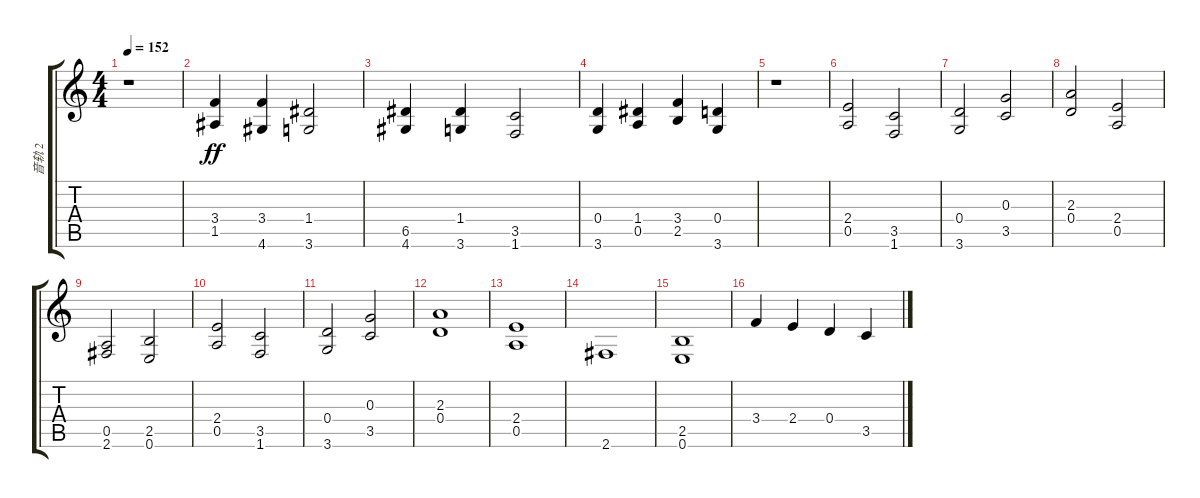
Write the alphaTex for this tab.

\track ("音轨 2" "音轨 2") {instrument overdrivenguitar}
\staff {score tabs}
\tuning (E4 B3 G3 D3 A2 E2) {hide}
\ts (4 4)
\tempo 152
\clef g2
\ks c
r.1{dy ff} |
(3.4 1.5).4 (3.4 4.6).4 (1.4 3.6).2 |
(6.5 4.6).4 (1.4 3.6).4 (3.5 1.6).2 |
(0.4 3.6).4 (1.4 0.5).4 (3.4 2.5).4 (0.4 3.6).4 |
r.1 |
(2.4 0.5).2 (3.5 1.6).2 |
(0.4 3.6).2 (0.3 3.5).2 |
(2.3 0.4).2 (2.4 0.5).2 |
(0.5 2.6).2 (2.5 0.6).2 |
(2.4 0.5).2 (3.5 1.6).2 |
(0.4 3.6).2 (0.3 3.5).2 |
(2.3 0.4).1 |
(2.4 0.5).1 |
2.6.1 |
(2.5 0.6).1 |
3.4.4 2.4.4 0.4.4 3.5.4
